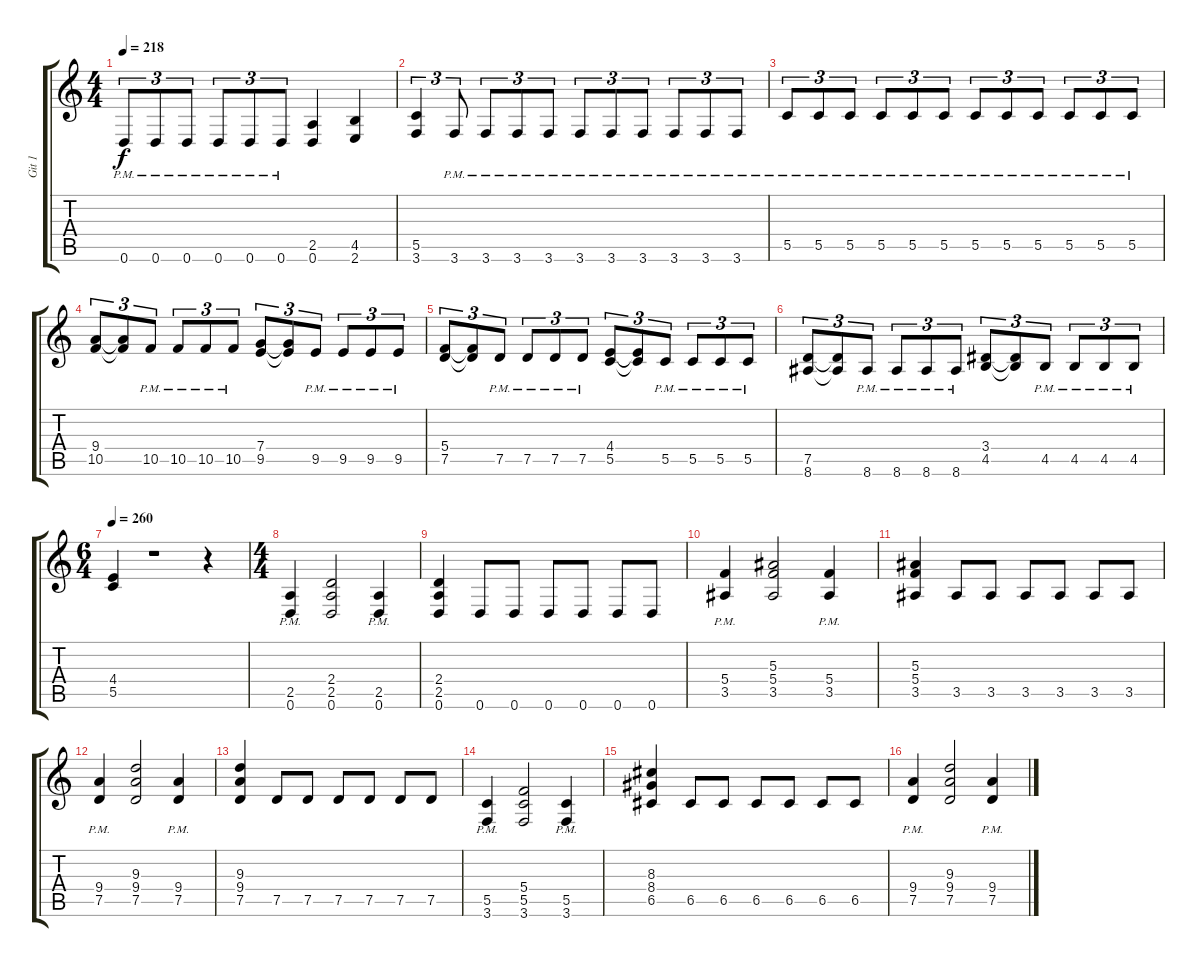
\track ("Git 1" "Git 1") {instrument distortionguitar}
\staff {score tabs}
\tuning (D4 A3 F3 C3 G2 D2) {hide}
\ts (4 4)
\tempo 218
\clef g2
\ks c
0.6{pm}.8{tu (3 2) dy f} 0.6{pm}.8{tu (3 2)} 0.6{pm}.8{tu (3 2)} 0.6{pm}.8{tu (3 2)} 0.6{pm}.8{tu (3 2)} 0.6{pm}.8{tu (3 2)} (2.5 0.6).4 (4.5 2.6).4 |
(5.5 3.6).4{tu (3 2)} 3.6{pm}.8{tu (3 2)} 3.6{pm}.8{tu (3 2)} 3.6{pm}.8{tu (3 2)} 3.6{pm}.8{tu (3 2)} 3.6{pm}.8{tu (3 2)} 3.6{pm}.8{tu (3 2)} 3.6{pm}.8{tu (3 2)} 3.6{pm}.8{tu (3 2)} 3.6{pm}.8{tu (3 2)} 3.6{pm}.8{tu (3 2)} |
5.5{pm}.8{tu (3 2)} 5.5{pm}.8{tu (3 2)} 5.5{pm}.8{tu (3 2)} 5.5{pm}.8{tu (3 2)} 5.5{pm}.8{tu (3 2)} 5.5{pm}.8{tu (3 2)} 5.5{pm}.8{tu (3 2)} 5.5{pm}.8{tu (3 2)} 5.5{pm}.8{tu (3 2)} 5.5{pm}.8{tu (3 2)} 5.5{pm}.8{tu (3 2)} 5.5{pm}.8{tu (3 2)} |
(9.4 10.5).8{tu (3 2)} (9.4{t} 10.5{t}).8{tu (3 2)} 10.5{pm}.8{tu (3 2)} 10.5{pm}.8{tu (3 2)} 10.5{pm}.8{tu (3 2)} 10.5{pm}.8{tu (3 2)} (7.4 9.5).8{tu (3 2)} (7.4{t} 9.5{t}).8{tu (3 2)} 9.5{pm}.8{tu (3 2)} 9.5{pm}.8{tu (3 2)} 9.5{pm}.8{tu (3 2)} 9.5{pm}.8{tu (3 2)} |
(5.4 7.5).8{tu (3 2)} (5.4{t} 7.5{t}).8{tu (3 2)} 7.5{pm}.8{tu (3 2)} 7.5{pm}.8{tu (3 2)} 7.5{pm}.8{tu (3 2)} 7.5{pm}.8{tu (3 2)} (4.4 5.5).8{tu (3 2)} (4.4{t} 5.5{t}).8{tu (3 2)} 5.5{pm}.8{tu (3 2)} 5.5{pm}.8{tu (3 2)} 5.5{pm}.8{tu (3 2)} 5.5{pm}.8{tu (3 2)} |
(7.5 8.6).8{tu (3 2)} (7.5{t} 8.6{t}).8{tu (3 2)} 8.6{pm}.8{tu (3 2)} 8.6{pm}.8{tu (3 2)} 8.6{pm}.8{tu (3 2)} 8.6{pm}.8{tu (3 2)} (3.4 4.5).8{tu (3 2)} (3.4{t} 4.5{t}).8{tu (3 2)} 4.5{pm}.8{tu (3 2)} 4.5{pm}.8{tu (3 2)} 4.5{pm}.8{tu (3 2)} 4.5{pm}.8{tu (3 2)} |
\ts (6 4)
\tempo 260
(4.4 5.5).4 r.1 r.4 |
\ts (4 4)
(2.5{pm} 0.6{pm}).4 (2.4 2.5 0.6).2 (2.5{pm} 0.6{pm}).4 |
(2.4 2.5 0.6).4 0.6.8 0.6.8 0.6.8 0.6.8 0.6.8 0.6.8 |
(5.4{pm} 3.5{pm}).4 (5.3 5.4 3.5).2 (5.4{pm} 3.5{pm}).4 |
(5.3 5.4 3.5).4 3.5.8 3.5.8 3.5.8 3.5.8 3.5.8 3.5.8 |
(9.4{pm} 7.5{pm}).4 (9.3 9.4 7.5).2 (9.4{pm} 7.5{pm}).4 |
(9.3 9.4 7.5).4 7.5.8 7.5.8 7.5.8 7.5.8 7.5.8 7.5.8 |
(5.5{pm} 3.6{pm}).4 (5.4 5.5 3.6).2 (5.5{pm} 3.6{pm}).4 |
(8.3 8.4 6.5).4 6.5.8 6.5.8 6.5.8 6.5.8 6.5.8 6.5.8 |
(9.4{pm} 7.5{pm}).4 (9.3 9.4 7.5).2 (9.4{pm} 7.5{pm}).4
